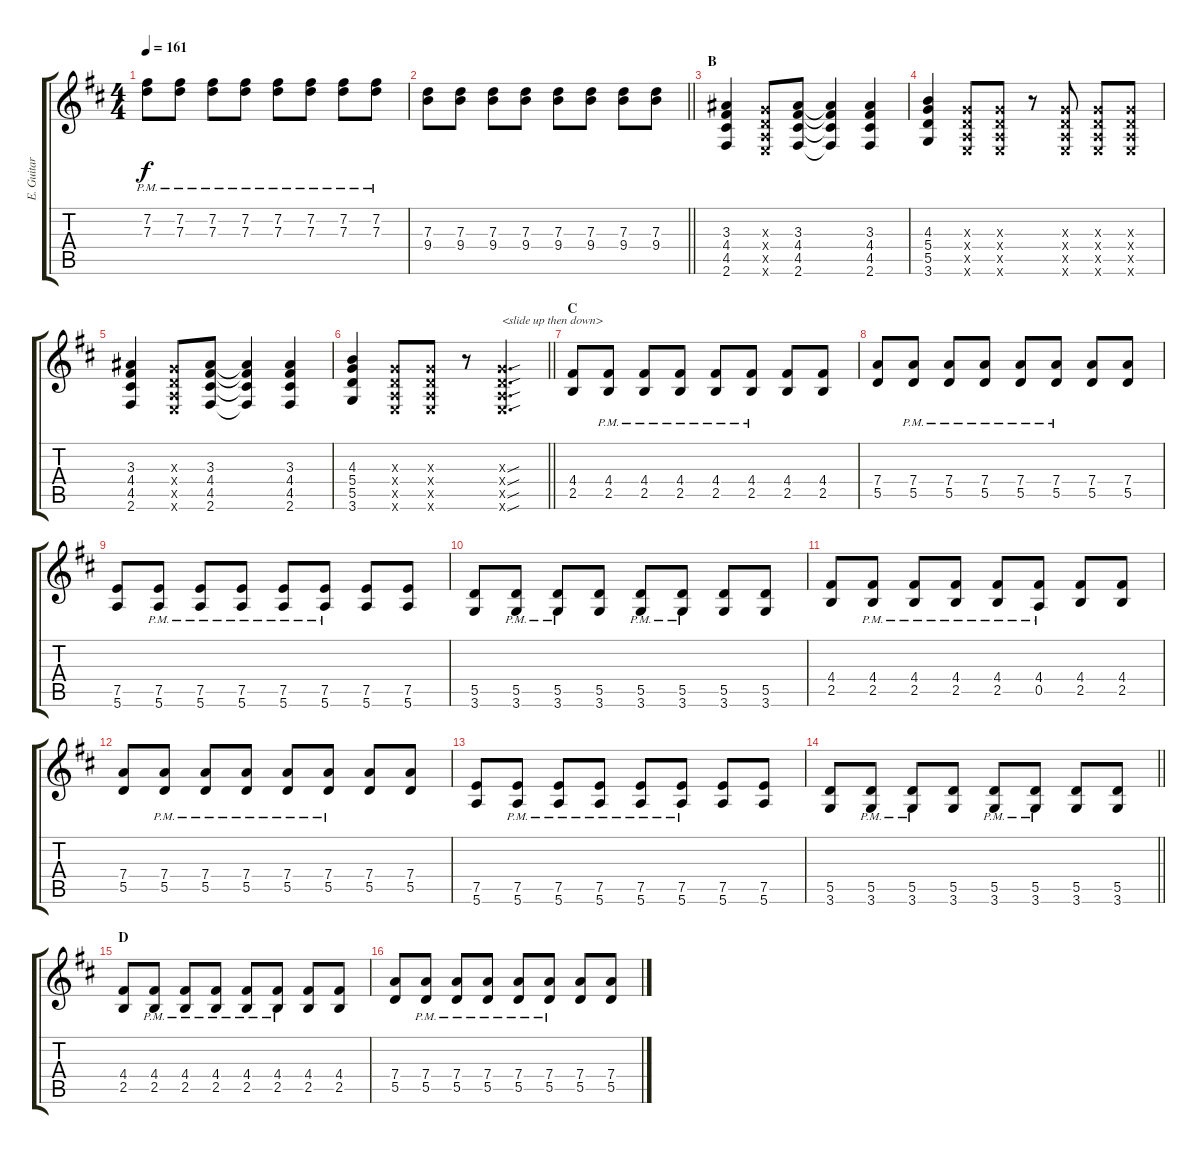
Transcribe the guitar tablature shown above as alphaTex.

\track ("E. Guitar III" "E. Guitar ") {instrument overdrivenguitar}
\staff {score tabs}
\tuning (E4 B3 G3 D3 A2 E2) {hide}
\ts (4 4)
\tempo 161
\clef g2
\ks d
(7.2{pm} 7.3{pm}).8{dy f} (7.2{pm} 7.3{pm}).8 (7.2{pm} 7.3{pm}).8 (7.2{pm} 7.3{pm}).8 (7.2{pm} 7.3{pm}).8 (7.2{pm} 7.3{pm}).8 (7.2{pm} 7.3{pm}).8 (7.2{pm} 7.3{pm}).8 |
\barLineRight lightlight
(7.3 9.4).8 (7.3 9.4).8 (7.3 9.4).8 (7.3 9.4).8 (7.3 9.4).8 (7.3 9.4).8 (7.3 9.4).8 (7.3 9.4).8 |
\section ("" "B")
(3.3 4.4 4.5 2.6).4 (0.3{x} 0.4{x} 0.5{x} 0.6{x}).8 (3.3 4.4 4.5 2.6).8 (3.3{t} 4.4{t} 4.5{t} 2.6{t}).4 (3.3 4.4 4.5 2.6).4 |
(4.3 5.4 5.5 3.6).4 (0.3{x} 0.4{x} 0.5{x} 0.6{x}).8 (0.3{x} 0.4{x} 0.5{x} 0.6{x}).8 r.8 (0.3{x} 0.4{x} 0.5{x} 0.6{x}).8 (0.3{x} 0.4{x} 0.5{x} 0.6{x}).8 (0.3{x} 0.4{x} 0.5{x} 0.6{x}).8 |
(3.3 4.4 4.5 2.6).4 (0.3{x} 0.4{x} 0.5{x} 0.6{x}).8 (3.3 4.4 4.5 2.6).8 (3.3{t} 4.4{t} 4.5{t} 2.6{t}).4 (3.3 4.4 4.5 2.6).4 |
\barLineRight lightlight
(4.3 5.4 5.5 3.6).4 (0.3{x} 0.4{x} 0.5{x} 0.6{x}).8 (0.3{x} 0.4{x} 0.5{x} 0.6{x}).8 r.8 (0.3{sou x} 0.4{sou x} 0.5{sou x} 0.6{sou x}).4{d txt "<slide up then down>"} |
\section ("" "C")
(4.4 2.5).8 (4.4{pm} 2.5{pm}).8 (4.4{pm} 2.5{pm}).8 (4.4{pm} 2.5{pm}).8 (4.4{pm} 2.5{pm}).8 (4.4{pm} 2.5{pm}).8 (4.4 2.5).8 (4.4 2.5).8 |
(7.4 5.5).8 (7.4{pm} 5.5{pm}).8 (7.4{pm} 5.5{pm}).8 (7.4{pm} 5.5{pm}).8 (7.4{pm} 5.5{pm}).8 (7.4{pm} 5.5{pm}).8 (7.4 5.5).8 (7.4 5.5).8 |
(7.5 5.6).8 (7.5{pm} 5.6{pm}).8 (7.5{pm} 5.6{pm}).8 (7.5{pm} 5.6{pm}).8 (7.5{pm} 5.6{pm}).8 (7.5{pm} 5.6{pm}).8 (7.5 5.6).8 (7.5 5.6).8 |
(5.5 3.6).8 (5.5{pm} 3.6{pm}).8 (5.5{pm} 3.6{pm}).8 (5.5 3.6).8 (5.5{pm} 3.6{pm}).8 (5.5{pm} 3.6{pm}).8 (5.5 3.6).8 (5.5 3.6).8 |
(4.4 2.5).8 (4.4{pm} 2.5{pm}).8 (4.4{pm} 2.5{pm}).8 (4.4{pm} 2.5{pm}).8 (4.4{pm} 2.5{pm}).8 (4.4{pm} 0.5{pm}).8 (4.4 2.5).8 (4.4 2.5).8 |
(7.4 5.5).8 (7.4{pm} 5.5{pm}).8 (7.4{pm} 5.5{pm}).8 (7.4{pm} 5.5{pm}).8 (7.4{pm} 5.5{pm}).8 (7.4{pm} 5.5{pm}).8 (7.4 5.5).8 (7.4 5.5).8 |
(7.5 5.6).8 (7.5{pm} 5.6{pm}).8 (7.5{pm} 5.6{pm}).8 (7.5{pm} 5.6{pm}).8 (7.5{pm} 5.6{pm}).8 (7.5{pm} 5.6{pm}).8 (7.5 5.6).8 (7.5 5.6).8 |
\barLineRight lightlight
(5.5 3.6).8 (5.5{pm} 3.6{pm}).8 (5.5{pm} 3.6{pm}).8 (5.5 3.6).8 (5.5{pm} 3.6{pm}).8 (5.5{pm} 3.6{pm}).8 (5.5 3.6).8 (5.5 3.6).8 |
\section ("" "D")
(4.4 2.5).8 (4.4{pm} 2.5{pm}).8 (4.4{pm} 2.5{pm}).8 (4.4{pm} 2.5{pm}).8 (4.4{pm} 2.5{pm}).8 (4.4{pm} 2.5{pm}).8 (4.4 2.5).8 (4.4 2.5).8 |
(7.4 5.5).8 (7.4{pm} 5.5{pm}).8 (7.4{pm} 5.5{pm}).8 (7.4{pm} 5.5{pm}).8 (7.4{pm} 5.5{pm}).8 (7.4{pm} 5.5{pm}).8 (7.4 5.5).8 (7.4 5.5).8
